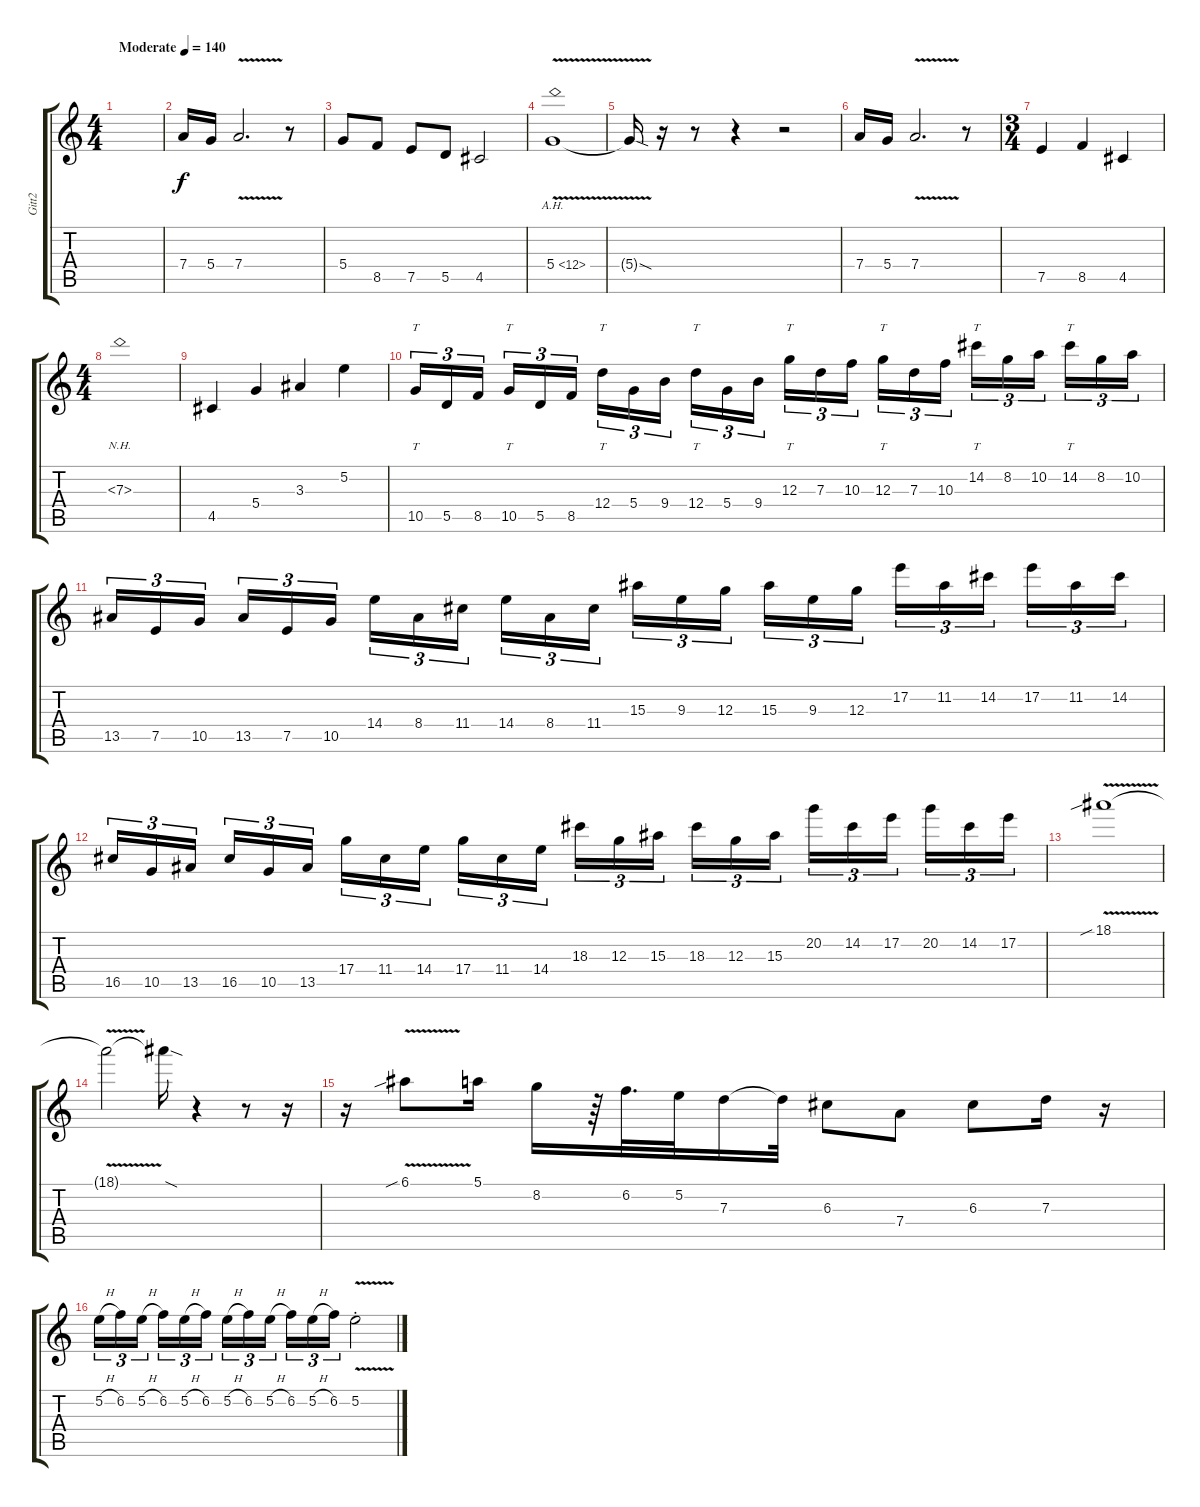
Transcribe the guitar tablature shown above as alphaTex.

\track ("Gitt2" "Gitt2") {instrument overdrivenguitar}
\staff {score tabs}
\tuning (E4 B3 G3 D3 A2 D2) {hide}
\ts (4 4)
\tempo (140 "Moderate")
\clef g2
\ks c
|
7.4.16 5.4.16 7.4{v}.2{d} r.8 |
5.4.8 8.5.8 7.5.8 5.5.8 4.5.2 |
5.4{ah 7 v}.1 |
5.4{sod t}.16 r.16 r.8 r.4 r.2 |
7.4.16 5.4.16 7.4{v}.2{d} r.8 |
\ts (3 4)
7.5.4 8.5.4 4.5.4 |
\ts (4 4)
7.3{nh}.1 |
4.5.4 5.4.4 3.3.4 5.2.4 |
10.5.16{tt tu (3 2)} 5.5.16{tu (3 2)} 8.5.16{tu (3 2) beam splitsecondary} 10.5.16{tt tu (3 2)} 5.5.16{tu (3 2)} 8.5.16{tu (3 2)} 12.4.16{tt tu (3 2)} 5.4.16{tu (3 2)} 9.4.16{tu (3 2) beam splitsecondary} 12.4.16{tt tu (3 2)} 5.4.16{tu (3 2)} 9.4.16{tu (3 2)} 12.3.16{tt tu (3 2)} 7.3.16{tu (3 2)} 10.3.16{tu (3 2) beam splitsecondary} 12.3.16{tt tu (3 2)} 7.3.16{tu (3 2)} 10.3.16{tu (3 2)} 14.2.16{tt tu (3 2)} 8.2.16{tu (3 2)} 10.2.16{tu (3 2) beam splitsecondary} 14.2.16{tt tu (3 2)} 8.2.16{tu (3 2)} 10.2.16{tu (3 2)} |
13.5.16{tu (3 2)} 7.5.16{tu (3 2)} 10.5.16{tu (3 2) beam splitsecondary} 13.5.16{tu (3 2)} 7.5.16{tu (3 2)} 10.5.16{tu (3 2)} 14.4.16{tu (3 2)} 8.4.16{tu (3 2)} 11.4.16{tu (3 2) beam splitsecondary} 14.4.16{tu (3 2)} 8.4.16{tu (3 2)} 11.4.16{tu (3 2)} 15.3.16{tu (3 2)} 9.3.16{tu (3 2)} 12.3.16{tu (3 2) beam splitsecondary} 15.3.16{tu (3 2)} 9.3.16{tu (3 2)} 12.3.16{tu (3 2)} 17.2.16{tu (3 2)} 11.2.16{tu (3 2)} 14.2.16{tu (3 2) beam splitsecondary} 17.2.16{tu (3 2)} 11.2.16{tu (3 2)} 14.2.16{tu (3 2)} |
16.5.16{tu (3 2)} 10.5.16{tu (3 2)} 13.5.16{tu (3 2) beam splitsecondary} 16.5.16{tu (3 2)} 10.5.16{tu (3 2)} 13.5.16{tu (3 2)} 17.4.16{tu (3 2)} 11.4.16{tu (3 2)} 14.4.16{tu (3 2) beam splitsecondary} 17.4.16{tu (3 2)} 11.4.16{tu (3 2)} 14.4.16{tu (3 2)} 18.3.16{tu (3 2)} 12.3.16{tu (3 2)} 15.3.16{tu (3 2) beam splitsecondary} 18.3.16{tu (3 2)} 12.3.16{tu (3 2)} 15.3.16{tu (3 2)} 20.2.16{tu (3 2)} 14.2.16{tu (3 2)} 17.2.16{tu (3 2) beam splitsecondary} 20.2.16{tu (3 2)} 14.2.16{tu (3 2)} 17.2.16{tu (3 2)} |
18.1{v sib}.1 |
18.1{t}.2 18.1{sod t}.16 r.4 r.8 r.16 |
r.16 6.1{v sib}.8 5.1.16 8.2.16 r.64 6.2.32{d} 5.2.32 7.3.16 7.3{t}.32 6.3.8 7.4.8 6.3.8 7.3.16 r.16 |
5.2{h}.16{tu (3 2)} 6.2.16{tu (3 2)} 5.2{h}.16{tu (3 2) beam splitsecondary} 6.2.16{tu (3 2)} 5.2{h}.16{tu (3 2)} 6.2.16{tu (3 2)} 5.2{h}.16{tu (3 2)} 6.2.16{tu (3 2)} 5.2{h}.16{tu (3 2) beam splitsecondary} 6.2.16{tu (3 2)} 5.2{h}.16{tu (3 2)} 6.2.16{tu (3 2)} 5.2{v st}.2
